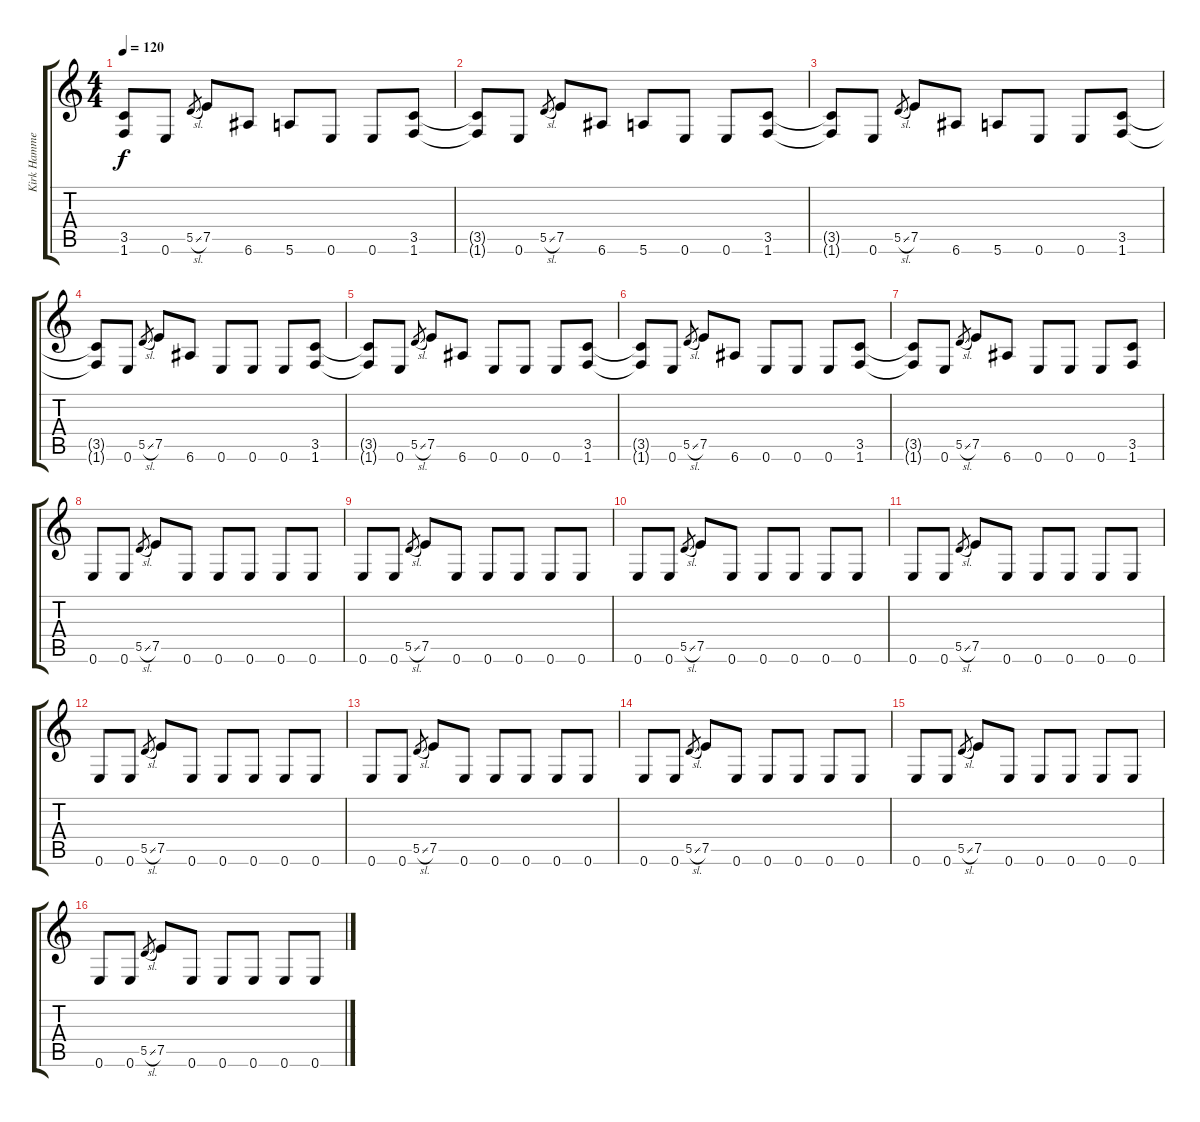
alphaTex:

\track ("Kirk Hammett (Rhythm)" "Kirk Hamme") {instrument acousticguitarsteel}
\staff {score tabs}
\tuning (E4 B3 G3 D3 A2 E2) {hide}
\ts (4 4)
\tempo 120
\clef g2
\ks c
(3.5{t} 1.6{t}).8{dy f} 0.6.8 5.5{sl}.8{gr} 7.5.8 6.6.8 5.6.8 0.6.8 0.6.8 (3.5 1.6).8 |
(3.5{t} 1.6{t}).8 0.6.8 5.5{sl}.8{gr} 7.5.8 6.6.8 5.6.8 0.6.8 0.6.8 (3.5 1.6).8 |
(3.5{t} 1.6{t}).8 0.6.8 5.5{sl}.8{gr} 7.5.8 6.6.8 5.6.8 0.6.8 0.6.8 (3.5 1.6).8 |
(3.5{t} 1.6{t}).8 0.6.8 5.5{sl}.8{gr} 7.5.8 6.6.8 0.6.8 0.6.8 0.6.8 (3.5 1.6).8 |
(3.5{t} 1.6{t}).8 0.6.8 5.5{sl}.8{gr} 7.5.8 6.6.8 0.6.8 0.6.8 0.6.8 (3.5 1.6).8 |
(3.5{t} 1.6{t}).8 0.6.8 5.5{sl}.8{gr} 7.5.8 6.6.8 0.6.8 0.6.8 0.6.8 (3.5 1.6).8 |
(3.5{t} 1.6{t}).8 0.6.8 5.5{sl}.8{gr} 7.5.8 6.6.8 0.6.8 0.6.8 0.6.8 (3.5 1.6).8 |
0.6.8 0.6.8 5.5{sl}.8{gr} 7.5.8 0.6.8 0.6.8 0.6.8 0.6.8 0.6.8 |
0.6.8 0.6.8 5.5{sl}.8{gr} 7.5.8 0.6.8 0.6.8 0.6.8 0.6.8 0.6.8 |
0.6.8 0.6.8 5.5{sl}.8{gr} 7.5.8 0.6.8 0.6.8 0.6.8 0.6.8 0.6.8 |
0.6.8 0.6.8 5.5{sl}.8{gr} 7.5.8 0.6.8 0.6.8 0.6.8 0.6.8 0.6.8 |
0.6.8 0.6.8 5.5{sl}.8{gr} 7.5.8 0.6.8 0.6.8 0.6.8 0.6.8 0.6.8 |
0.6.8 0.6.8 5.5{sl}.8{gr} 7.5.8 0.6.8 0.6.8 0.6.8 0.6.8 0.6.8 |
0.6.8 0.6.8 5.5{sl}.8{gr} 7.5.8 0.6.8 0.6.8 0.6.8 0.6.8 0.6.8 |
0.6.8 0.6.8 5.5{sl}.8{gr} 7.5.8 0.6.8 0.6.8 0.6.8 0.6.8 0.6.8 |
0.6.8 0.6.8 5.5{sl}.8{gr} 7.5.8 0.6.8 0.6.8 0.6.8 0.6.8 0.6.8
